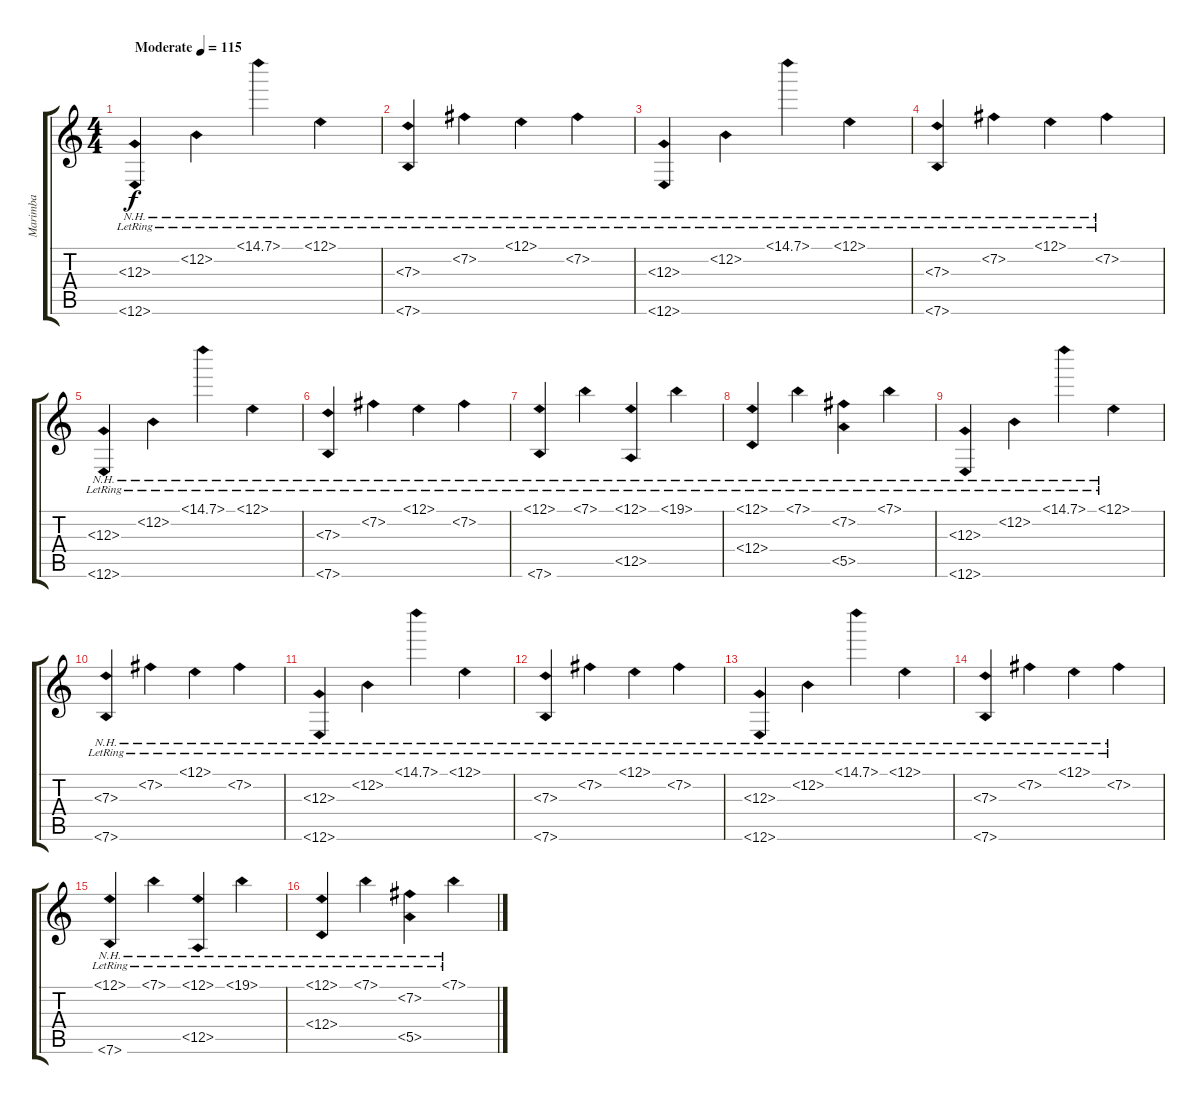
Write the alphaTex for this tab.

\track ("Marimba" "Marimba") {instrument marimba}
\staff {score tabs}
\tuning (E4 B3 G3 D3 A2 E2) {hide}
\ts (4 4)
\tempo (115 "Moderate")
\clef g2
\ks c
(12.3{nh lr} 12.6{nh lr}).4{dy f instrument marimba} 12.2{nh lr}.4 15.1{nh lr}.4 12.1{nh lr}.4 |
(7.3{nh lr} 7.6{nh lr}).4 7.2{nh lr}.4 12.1{nh lr}.4 7.2{nh lr}.4 |
(12.3{nh lr} 12.6{nh lr}).4 12.2{nh lr}.4 15.1{nh lr}.4 12.1{nh lr}.4 |
(7.3{nh lr} 7.6{nh lr}).4 7.2{nh lr}.4 12.1{nh lr}.4 7.2{nh lr}.4 |
(12.3{nh lr} 12.6{nh lr}).4 12.2{nh lr}.4 15.1{nh lr}.4 12.1{nh lr}.4 |
(7.3{nh lr} 7.6{nh lr}).4 7.2{nh lr}.4 12.1{nh lr}.4 7.2{nh lr}.4 |
(12.1{nh lr} 7.6{nh lr}).4 7.1{nh lr}.4 (12.1{nh lr} 12.5{nh lr}).4 19.1{nh lr}.4 |
(12.1{nh lr} 12.4{nh lr}).4 7.1{nh lr}.4 (7.2{nh lr} 5.5{nh lr}).4 7.1{nh lr}.4 |
(12.3{nh lr} 12.6{nh lr}).4 12.2{nh lr}.4 15.1{nh lr}.4 12.1{nh lr}.4 |
(7.3{nh lr} 7.6{nh lr}).4 7.2{nh lr}.4 12.1{nh lr}.4 7.2{nh lr}.4 |
(12.3{nh lr} 12.6{nh lr}).4 12.2{nh lr}.4 15.1{nh lr}.4 12.1{nh lr}.4 |
(7.3{nh lr} 7.6{nh lr}).4 7.2{nh lr}.4 12.1{nh lr}.4 7.2{nh lr}.4 |
(12.3{nh lr} 12.6{nh lr}).4 12.2{nh lr}.4 15.1{nh lr}.4 12.1{nh lr}.4 |
(7.3{nh lr} 7.6{nh lr}).4 7.2{nh lr}.4 12.1{nh lr}.4 7.2{nh lr}.4 |
(12.1{nh lr} 7.6{nh lr}).4 7.1{nh lr}.4 (12.1{nh lr} 12.5{nh lr}).4 19.1{nh lr}.4 |
(12.1{nh lr} 12.4{nh lr}).4 7.1{nh lr}.4 (7.2{nh lr} 5.5{nh lr}).4 7.1{nh lr}.4
